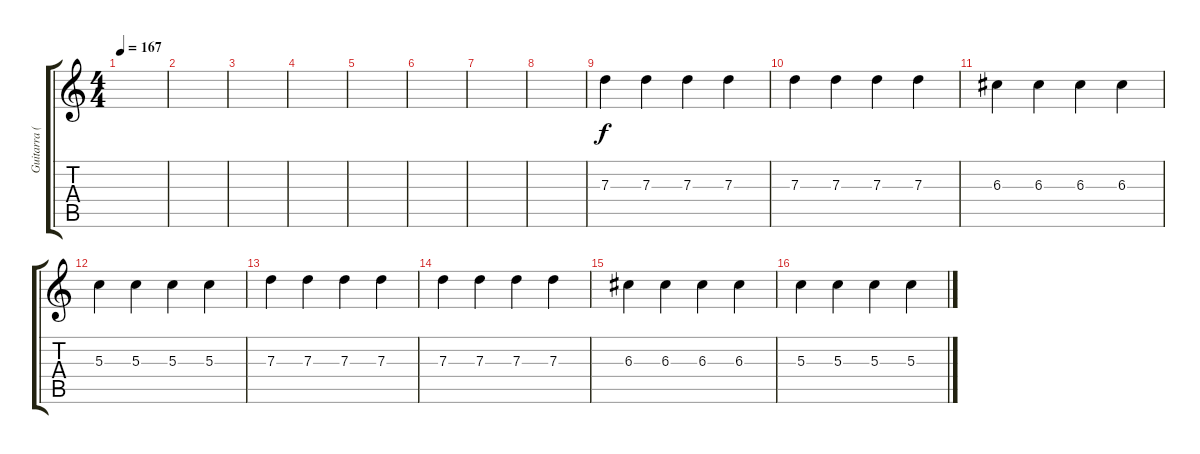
\track ("Guitarra (entrada)" "Guitarra (") {instrument electricguitarjazz}
\staff {score tabs}
\tuning (E4 B3 G3 D3 A2 E2) {hide}
\ts (4 4)
\tempo 167
\clef g2
\ks c
|
|
|
|
|
|
|
|
7.3.4 7.3.4 7.3.4 7.3.4 |
7.3.4 7.3.4 7.3.4 7.3.4 |
6.3.4 6.3.4 6.3.4 6.3.4 |
5.3.4 5.3.4 5.3.4 5.3.4 |
7.3.4 7.3.4 7.3.4 7.3.4 |
7.3.4 7.3.4 7.3.4 7.3.4 |
6.3.4 6.3.4 6.3.4 6.3.4 |
5.3.4 5.3.4 5.3.4 5.3.4
